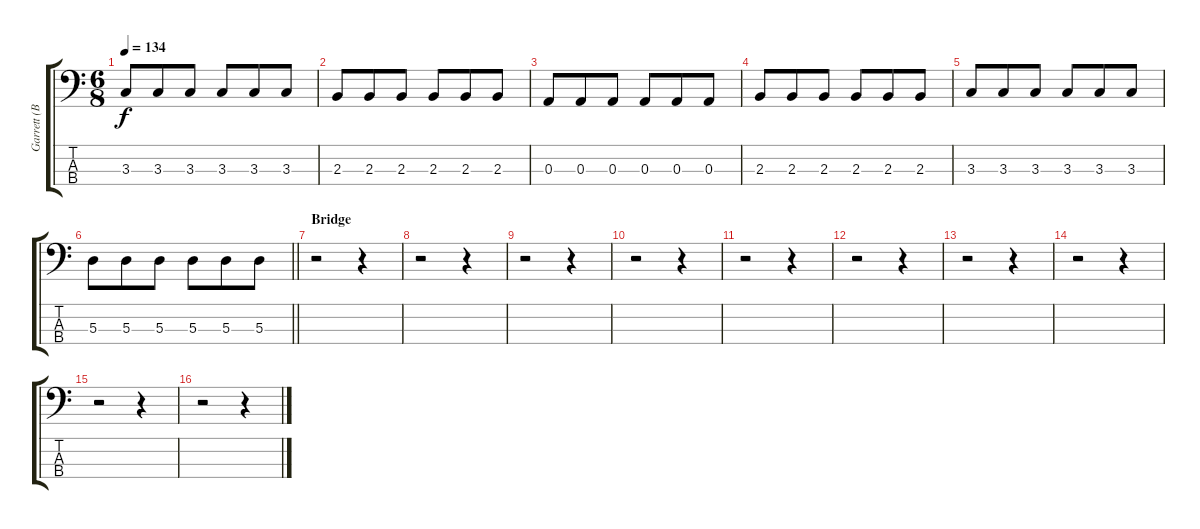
\track ("Garrett (Bass)" "Garrett (B") {instrument electricbassfinger}
\staff {score tabs}
\tuning (G2 D2 A1 E1) {hide}
\ts (6 8)
\tempo 134
\clef f4
\ks c
3.3.8{dy f} 3.3.8 3.3.8 3.3.8 3.3.8 3.3.8 |
2.3.8 2.3.8 2.3.8 2.3.8 2.3.8 2.3.8 |
0.3.8 0.3.8 0.3.8 0.3.8 0.3.8 0.3.8 |
2.3.8 2.3.8 2.3.8 2.3.8 2.3.8 2.3.8 |
3.3.8 3.3.8 3.3.8 3.3.8 3.3.8 3.3.8 |
\barLineRight lightlight
5.3.8 5.3.8 5.3.8 5.3.8 5.3.8 5.3.8 |
\section ("" "Bridge")
r.2 r.4 |
r.2 r.4 |
r.2 r.4 |
r.2 r.4 |
r.2 r.4 |
r.2 r.4 |
r.2 r.4 |
r.2 r.4 |
r.2 r.4 |
r.2 r.4
